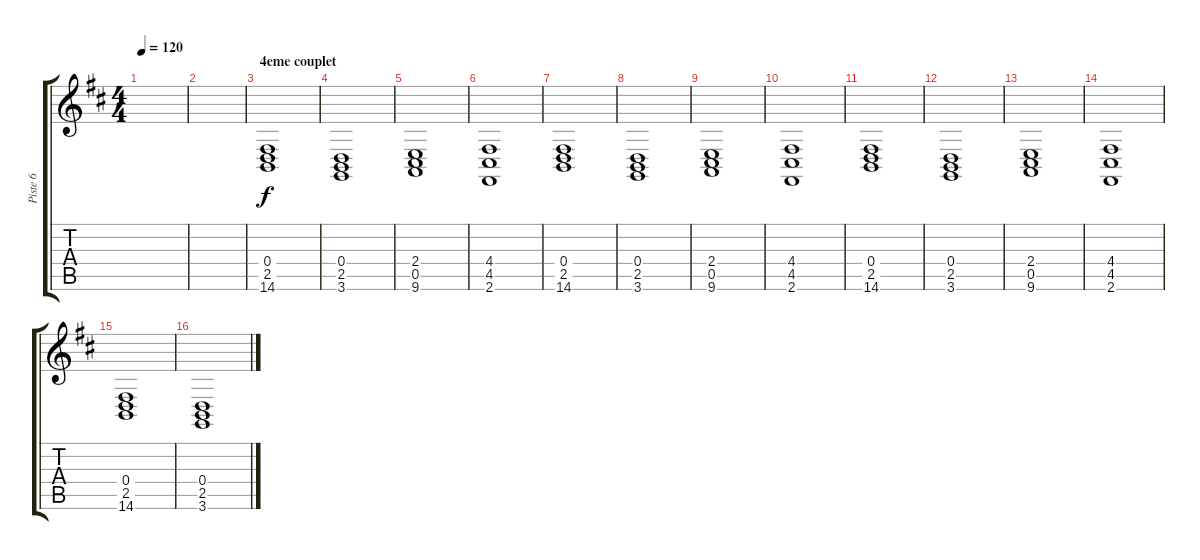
\track ("Piste 6" "Piste 6") {instrument stringensemble1}
\staff {score tabs}
\tuning (E4 B3 G3 D3 A2 E2) {hide}
\ts (4 4)
\tempo 120
\clef g2
\ks d
|
|
\section ("" "4eme couplet")
(0.4 2.5 14.6).1 |
(0.4 2.5 3.6).1 |
(2.4 0.5 9.6).1 |
(4.4 4.5 2.6).1 |
(0.4 2.5 14.6).1 |
(0.4 2.5 3.6).1 |
(2.4 0.5 9.6).1 |
(4.4 4.5 2.6).1 |
(0.4 2.5 14.6).1 |
(0.4 2.5 3.6).1 |
(2.4 0.5 9.6).1 |
(4.4 4.5 2.6).1 |
(0.4 2.5 14.6).1 |
(0.4 2.5 3.6).1
